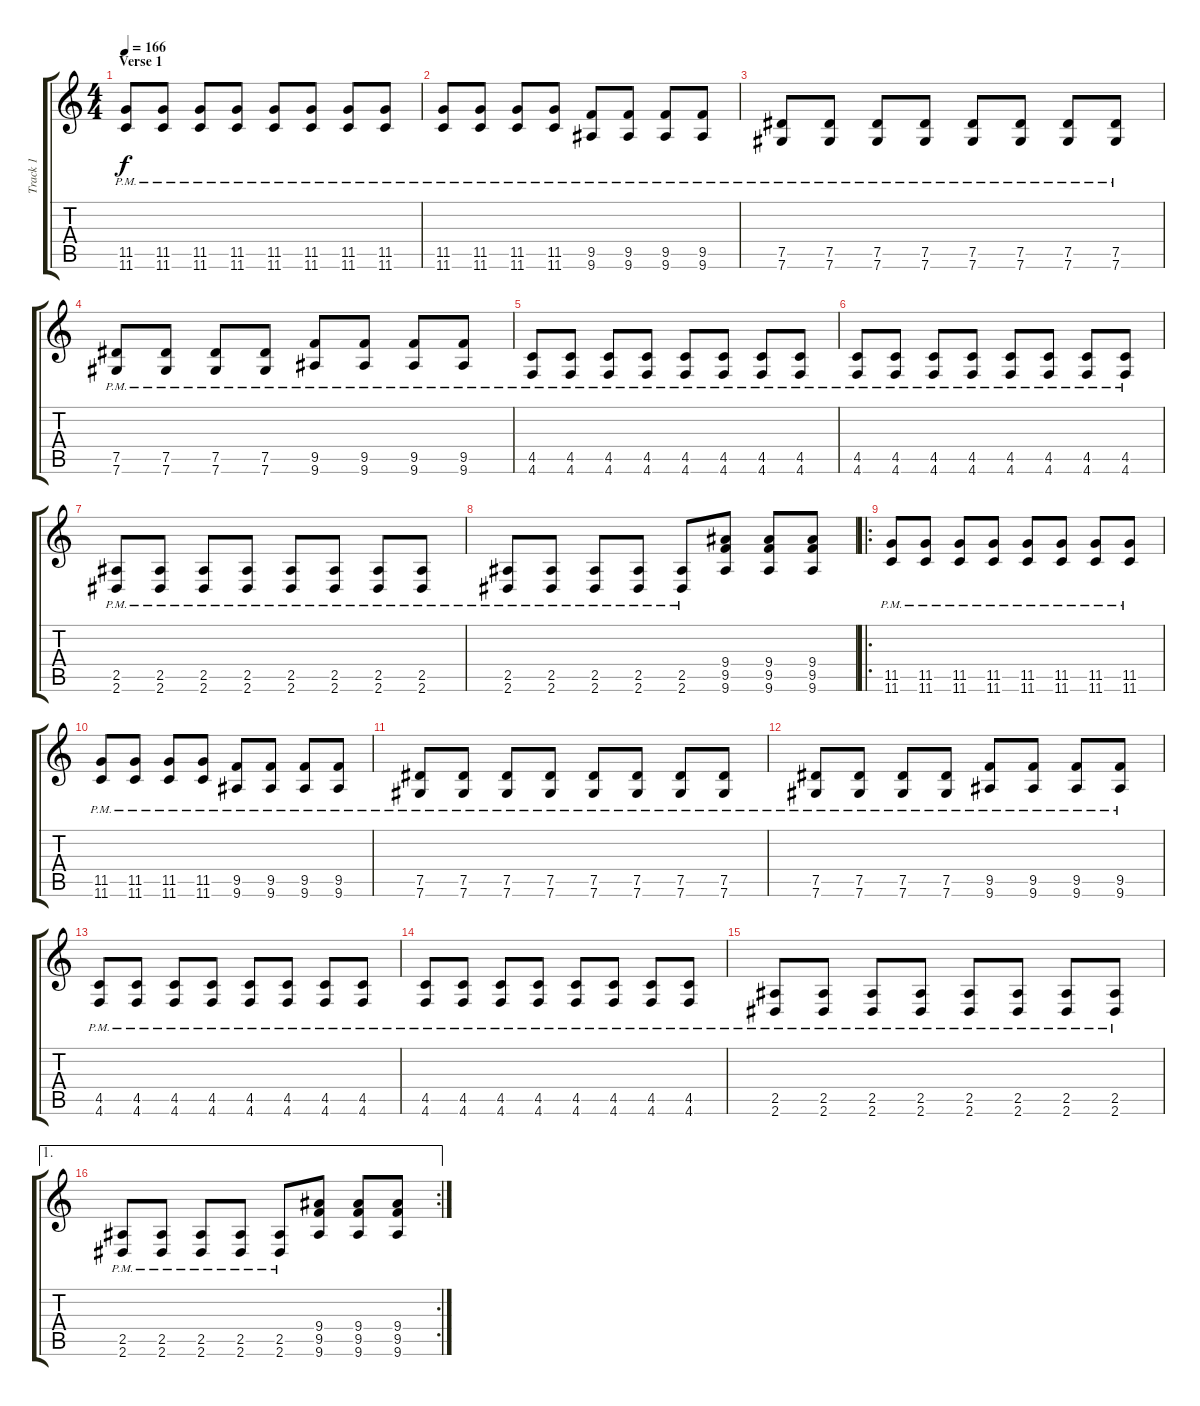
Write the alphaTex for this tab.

\track ("Track 1" "Track 1") {instrument distortionguitar}
\staff {score tabs}
\tuning (Eb4 Bb3 Gb3 Db3 Ab2 Db2) {hide}
\ts (4 4)
\section ("" "Verse 1")
\tempo 166
\clef g2
\ks c
(11.5{pm} 11.6{pm}).8{dy f} (11.5{pm} 11.6{pm}).8 (11.5{pm} 11.6{pm}).8 (11.5{pm} 11.6{pm}).8 (11.5{pm} 11.6{pm}).8 (11.5{pm} 11.6{pm}).8 (11.5{pm} 11.6{pm}).8 (11.5{pm} 11.6{pm}).8 |
(11.5{pm} 11.6{pm}).8 (11.5{pm} 11.6{pm}).8 (11.5{pm} 11.6{pm}).8 (11.5{pm} 11.6{pm}).8 (9.5{pm} 9.6{pm}).8 (9.5{pm} 9.6{pm}).8 (9.5{pm} 9.6{pm}).8 (9.5{pm} 9.6{pm}).8 |
(7.5{pm} 7.6{pm}).8 (7.5{pm} 7.6{pm}).8 (7.5{pm} 7.6{pm}).8 (7.5{pm} 7.6{pm}).8 (7.5{pm} 7.6{pm}).8 (7.5{pm} 7.6{pm}).8 (7.5{pm} 7.6{pm}).8 (7.5{pm} 7.6{pm}).8 |
(7.5{pm} 7.6{pm}).8 (7.5{pm} 7.6{pm}).8 (7.5{pm} 7.6{pm}).8 (7.5{pm} 7.6{pm}).8 (9.5{pm} 9.6{pm}).8 (9.5{pm} 9.6{pm}).8 (9.5{pm} 9.6{pm}).8 (9.5{pm} 9.6{pm}).8 |
(4.5{pm} 4.6{pm}).8 (4.5{pm} 4.6{pm}).8 (4.5{pm} 4.6{pm}).8 (4.5{pm} 4.6{pm}).8 (4.5{pm} 4.6{pm}).8 (4.5{pm} 4.6{pm}).8 (4.5{pm} 4.6{pm}).8 (4.5{pm} 4.6{pm}).8 |
(4.5{pm} 4.6{pm}).8 (4.5{pm} 4.6{pm}).8 (4.5{pm} 4.6{pm}).8 (4.5{pm} 4.6{pm}).8 (4.5{pm} 4.6{pm}).8 (4.5{pm} 4.6{pm}).8 (4.5{pm} 4.6{pm}).8 (4.5{pm} 4.6{pm}).8 |
(2.5{pm} 2.6{pm}).8 (2.5{pm} 2.6{pm}).8 (2.5{pm} 2.6{pm}).8 (2.5{pm} 2.6{pm}).8 (2.5{pm} 2.6{pm}).8 (2.5{pm} 2.6{pm}).8 (2.5{pm} 2.6{pm}).8 (2.5{pm} 2.6{pm}).8 |
(2.5{pm} 2.6{pm}).8 (2.5{pm} 2.6{pm}).8 (2.5{pm} 2.6{pm}).8 (2.5{pm} 2.6{pm}).8 (2.5{pm} 2.6{pm}).8 (9.4 9.5 9.6).8 (9.4 9.5 9.6).8 (9.4 9.5 9.6).8 |
\ro
(11.5{pm} 11.6{pm}).8 (11.5{pm} 11.6{pm}).8 (11.5{pm} 11.6{pm}).8 (11.5{pm} 11.6{pm}).8 (11.5{pm} 11.6{pm}).8 (11.5{pm} 11.6{pm}).8 (11.5{pm} 11.6{pm}).8 (11.5{pm} 11.6{pm}).8 |
(11.5{pm} 11.6{pm}).8 (11.5{pm} 11.6{pm}).8 (11.5{pm} 11.6{pm}).8 (11.5{pm} 11.6{pm}).8 (9.5{pm} 9.6{pm}).8 (9.5{pm} 9.6{pm}).8 (9.5{pm} 9.6{pm}).8 (9.5{pm} 9.6{pm}).8 |
(7.5{pm} 7.6{pm}).8 (7.5{pm} 7.6{pm}).8 (7.5{pm} 7.6{pm}).8 (7.5{pm} 7.6{pm}).8 (7.5{pm} 7.6{pm}).8 (7.5{pm} 7.6{pm}).8 (7.5{pm} 7.6{pm}).8 (7.5{pm} 7.6{pm}).8 |
(7.5{pm} 7.6{pm}).8 (7.5{pm} 7.6{pm}).8 (7.5{pm} 7.6{pm}).8 (7.5{pm} 7.6{pm}).8 (9.5{pm} 9.6{pm}).8 (9.5{pm} 9.6{pm}).8 (9.5{pm} 9.6{pm}).8 (9.5{pm} 9.6{pm}).8 |
(4.5{pm} 4.6{pm}).8 (4.5{pm} 4.6{pm}).8 (4.5{pm} 4.6{pm}).8 (4.5{pm} 4.6{pm}).8 (4.5{pm} 4.6{pm}).8 (4.5{pm} 4.6{pm}).8 (4.5{pm} 4.6{pm}).8 (4.5{pm} 4.6{pm}).8 |
(4.5{pm} 4.6{pm}).8 (4.5{pm} 4.6{pm}).8 (4.5{pm} 4.6{pm}).8 (4.5{pm} 4.6{pm}).8 (4.5{pm} 4.6{pm}).8 (4.5{pm} 4.6{pm}).8 (4.5{pm} 4.6{pm}).8 (4.5{pm} 4.6{pm}).8 |
(2.5{pm} 2.6{pm}).8 (2.5{pm} 2.6{pm}).8 (2.5{pm} 2.6{pm}).8 (2.5{pm} 2.6{pm}).8 (2.5{pm} 2.6{pm}).8 (2.5{pm} 2.6{pm}).8 (2.5{pm} 2.6{pm}).8 (2.5{pm} 2.6{pm}).8 |
\ae 1
\rc 2
(2.5{pm} 2.6{pm}).8 (2.5{pm} 2.6{pm}).8 (2.5{pm} 2.6{pm}).8 (2.5{pm} 2.6{pm}).8 (2.5{pm} 2.6{pm}).8 (9.4 9.5 9.6).8 (9.4 9.5 9.6).8 (9.4 9.5 9.6).8
